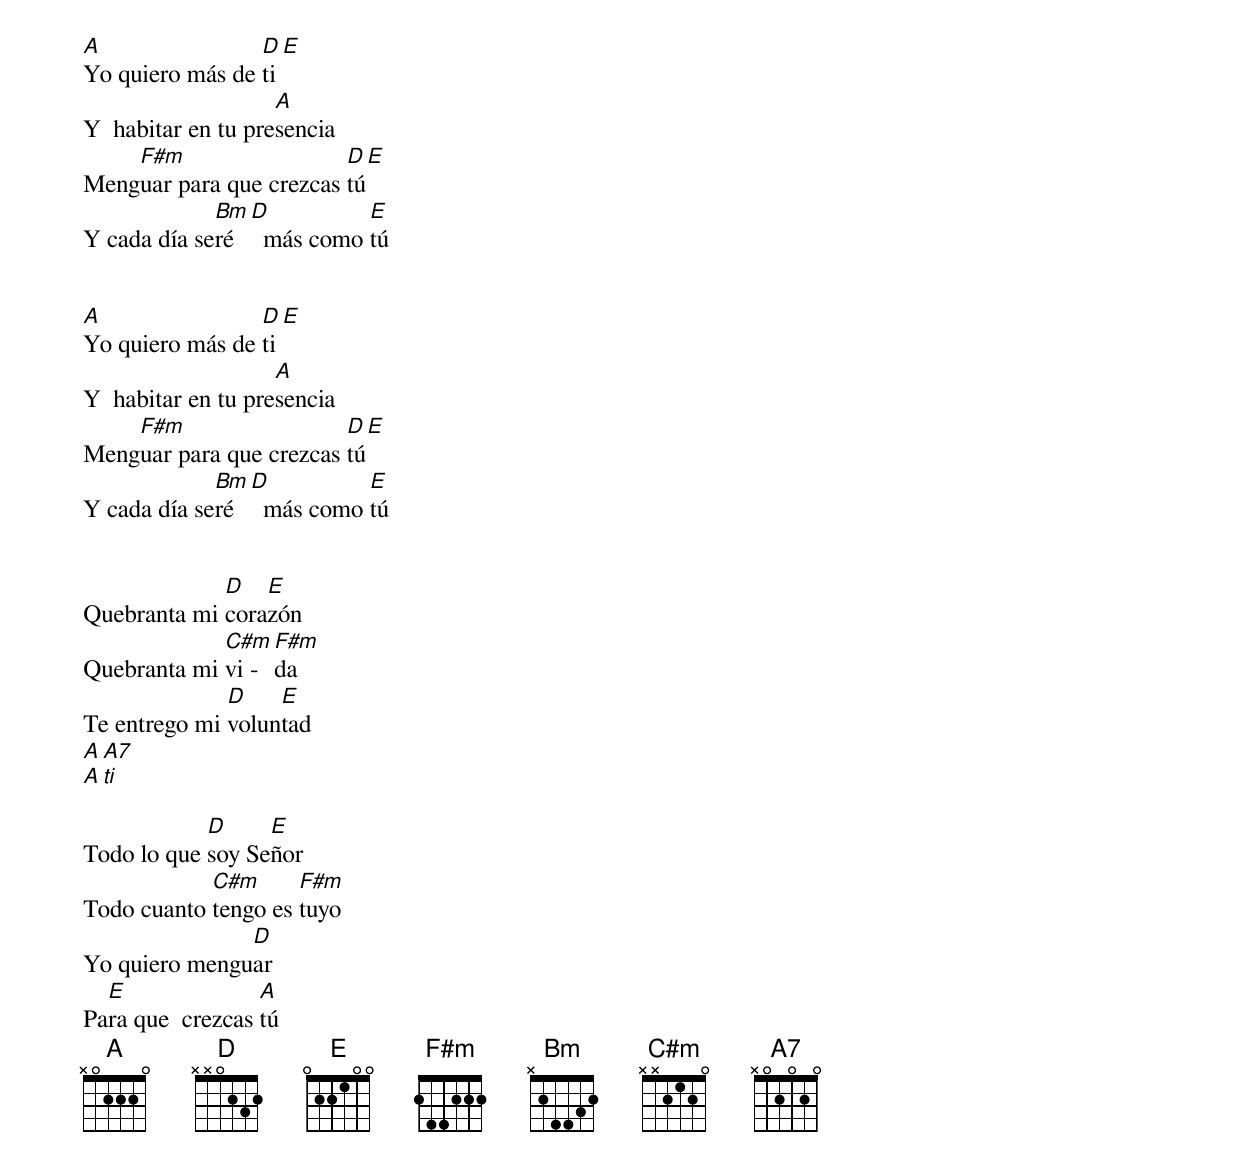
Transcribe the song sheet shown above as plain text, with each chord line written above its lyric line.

A                D   E
Yo quiero más de ti
                    A
Y  habitar en tu presencia
    F#m                  D  E
Menguar para que crezcas tú
             Bm  D          E
Y cada día seré    más como tú


A                D   E
Yo quiero más de ti
                    A
Y  habitar en tu presencia
    F#m                  D  E
Menguar para que crezcas tú
             Bm  D          E
Y cada día seré    más como tú


             D   E
Quebranta mi corazón
             C#m  F#m
Quebranta mi vi - da
              D    E
Te entrego mi voluntad
  A  A7
A ti

            D     E
Todo lo que soy Señor
            C#m      F#m
Todo cuanto tengo es tuyo
               D
Yo quiero menguar
  E               A
Para que  crezcas tú
